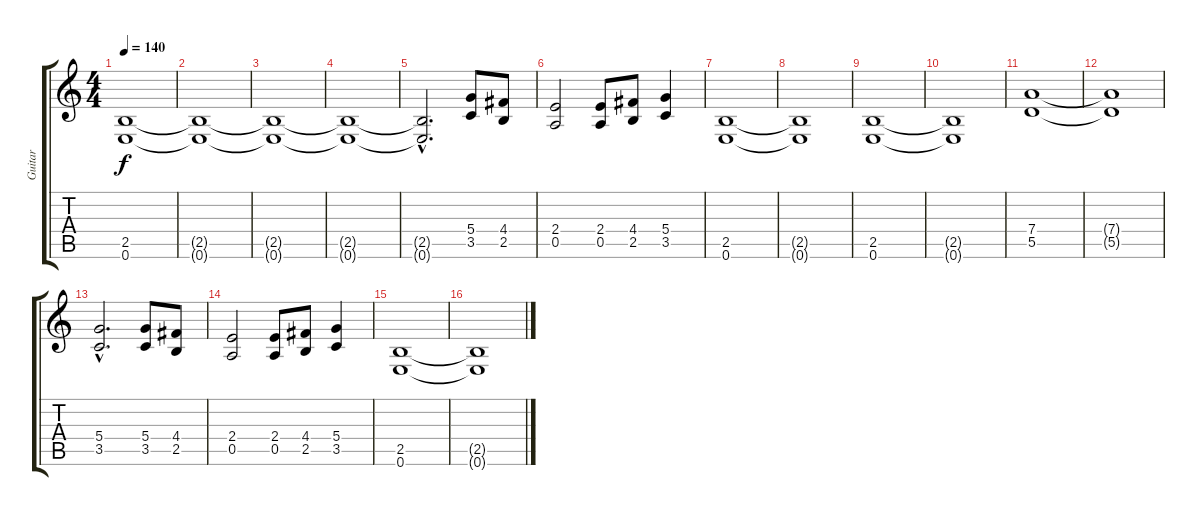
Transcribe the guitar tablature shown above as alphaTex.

\track ("Guitar " "Guitar ") {instrument distortionguitar}
\staff {score tabs}
\tuning (E4 B3 G3 D3 A2 E2) {hide}
\ts (4 4)
\tempo 140
\clef g2
\ks c
(2.5 0.6).1{dy f instrument distortionguitar} |
(2.5{t} 0.6{t}).1 |
(2.5{t} 0.6{t}).1 |
(2.5{t} 0.6{t}).1 |
(2.5{hac t} 0.6{hac t}).2{d} (5.4 3.5).8 (4.4 2.5).8 |
(2.4 0.5).2 (2.4 0.5).8 (4.4 2.5).8 (5.4 3.5).4 |
(2.5 0.6).1 |
(2.5{t} 0.6{t}).1 |
(2.5 0.6).1 |
(2.5{t} 0.6{t}).1 |
(7.4 5.5).1 |
(7.4{t} 5.5{t}).1 |
(5.4{hac} 3.5{hac}).2{d} (5.4 3.5).8 (4.4 2.5).8 |
(2.4 0.5).2 (2.4 0.5).8 (4.4 2.5).8 (5.4 3.5).4 |
(2.5 0.6).1 |
(2.5{t} 0.6{t}).1
